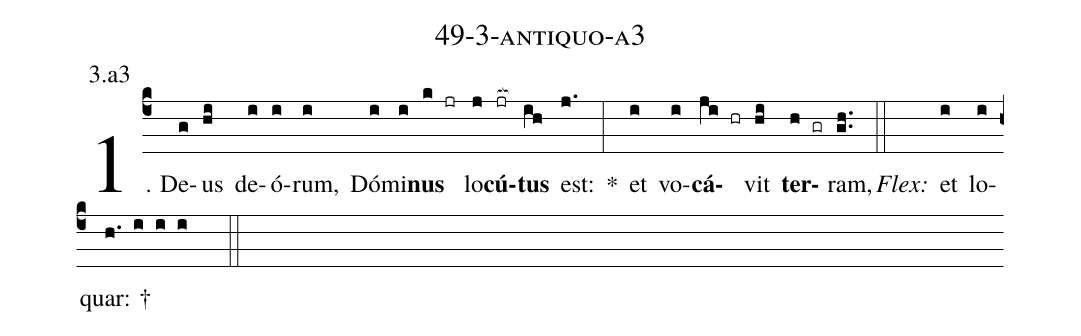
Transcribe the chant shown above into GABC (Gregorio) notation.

name: 49-3-antiquo-a3;
annotation: 3.a3;
%%
(c4)1. De(g)us(hi) de(i)ó(i)rum,(i) Dó(i)mi(i)<b>nus</b>(k jr) lo(j)<b>cú</b>(jr[ocb:1{])<b>tus</b>(ih[ocb:0}]) est:(j.) *(:) et(i) vo(i)<b>cá</b>(ji hr)vit(hi) <b>ter</b>(h gr)ram,(gh..) (::)
<i>Flex:</i>()  et(i) lo(i)quar: †(h. i i i  ::)
